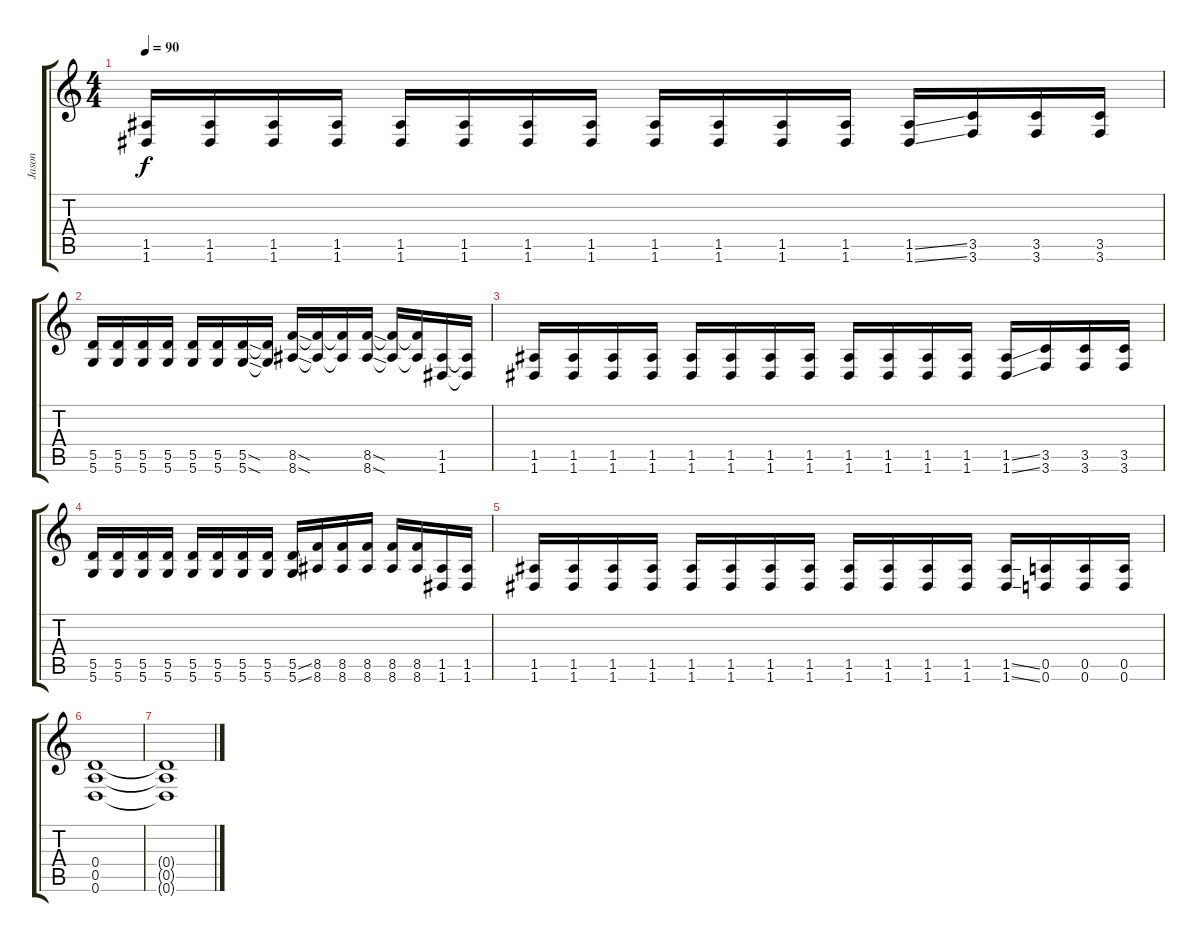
\track ("Jason" "Jason") {instrument distortionguitar}
\staff {score tabs}
\tuning (E4 B3 G3 D3 A2 D2) {hide}
\ts (4 4)
\tempo 90
\clef g2
\ks c
(1.5 1.6).16{dy f} (1.5 1.6).16 (1.5 1.6).16 (1.5 1.6).16 (1.5 1.6).16 (1.5 1.6).16 (1.5 1.6).16 (1.5 1.6).16 (1.5 1.6).16 (1.5 1.6).16 (1.5 1.6).16 (1.5 1.6).16 (1.5{ss} 1.6{ss}).16 (3.5 3.6).16 (3.5 3.6).16 (3.5 3.6).16 |
(5.5 5.6).16 (5.5 5.6).16 (5.5 5.6).16 (5.5 5.6).16 (5.5 5.6).16 (5.5 5.6).16 (5.5{sod} 5.6{sod}).16 (5.5{t} 5.6{t}).16 (8.5{sod} 8.6{sod}).16 (8.5{t} 8.6{t}).16 (8.5{t} 8.6{t}).16 (8.5{sod} 8.6{sod}).16 (8.5{t} 8.6{t}).16 (8.5{t} 8.6{t}).16 (1.5 1.6).16 (1.5{t} 1.6{t}).16 |
(1.5 1.6).16 (1.5 1.6).16 (1.5 1.6).16 (1.5 1.6).16 (1.5 1.6).16 (1.5 1.6).16 (1.5 1.6).16 (1.5 1.6).16 (1.5 1.6).16 (1.5 1.6).16 (1.5 1.6).16 (1.5 1.6).16 (1.5{ss} 1.6{ss}).16 (3.5 3.6).16 (3.5 3.6).16 (3.5 3.6).16 |
(5.5 5.6).16 (5.5 5.6).16 (5.5 5.6).16 (5.5 5.6).16 (5.5 5.6).16 (5.5 5.6).16 (5.5 5.6).16 (5.5 5.6).16 (5.5{ss} 5.6{ss}).16 (8.5 8.6).16 (8.5 8.6).16 (8.5 8.6).16 (8.5 8.6).16 (8.5 8.6).16 (1.5 1.6).16 (1.5 1.6).16 |
(1.5 1.6).16 (1.5 1.6).16 (1.5 1.6).16 (1.5 1.6).16 (1.5 1.6).16 (1.5 1.6).16 (1.5 1.6).16 (1.5 1.6).16 (1.5 1.6).16 (1.5 1.6).16 (1.5 1.6).16 (1.5 1.6).16 (1.5{ss} 1.6{ss}).16 (0.5 0.6).16 (0.5 0.6).16 (0.5 0.6).16 |
(0.4 0.5 0.6).1 |
(0.4{t} 0.5{t} 0.6{t}).1
